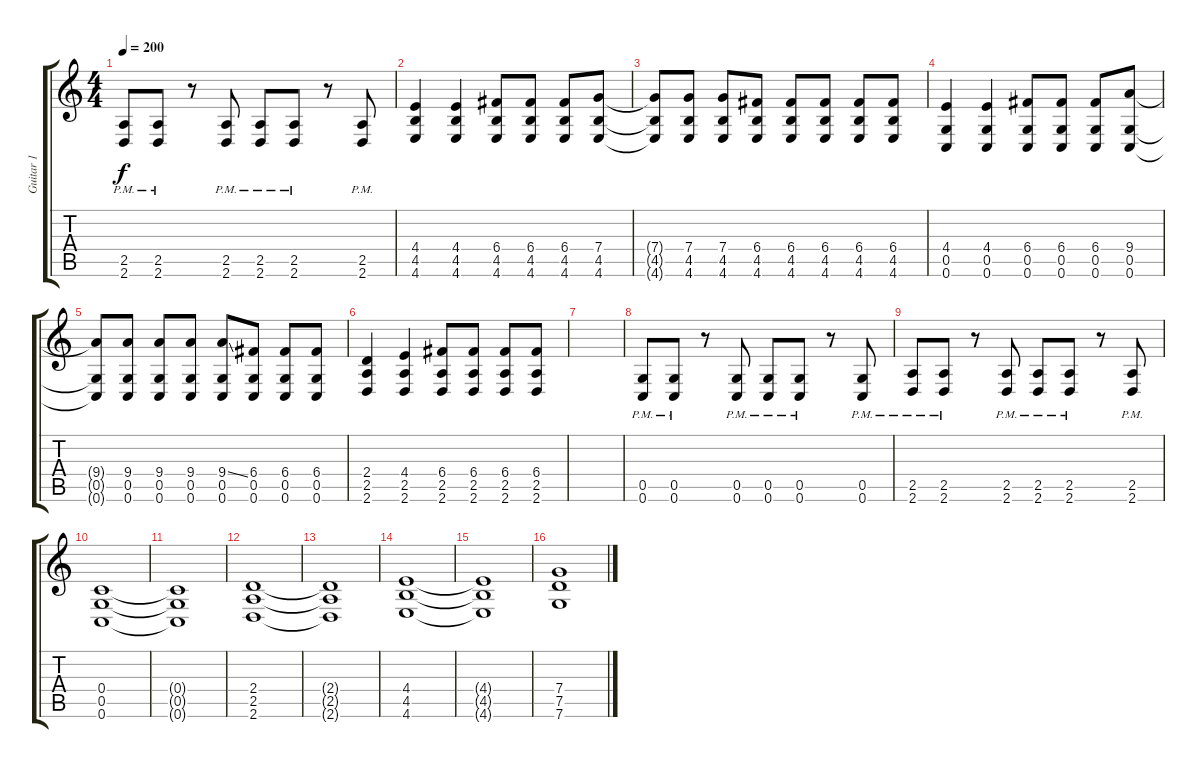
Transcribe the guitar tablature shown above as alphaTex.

\track ("Guitar 1" "Guitar 1") {instrument distortionguitar}
\staff {score tabs}
\tuning (D4 A3 F3 C3 G2 C2) {hide}
\ts (4 4)
\tempo 200
\clef g2
\ks c
(2.5{pm} 2.6{pm}).8{dy f} (2.5{pm} 2.6{pm}).8 r.8 (2.5{pm} 2.6{pm}).8 (2.5{pm} 2.6{pm}).8 (2.5{pm} 2.6{pm}).8 r.8 (2.5{pm} 2.6{pm}).8 |
(4.4 4.5 4.6).4 (4.4 4.5 4.6).4 (6.4 4.5 4.6).8 (6.4 4.5 4.6).8 (6.4 4.5 4.6).8 (7.4 4.5 4.6).8 |
(7.4{t} 4.5{t} 4.6{t}).8 (7.4 4.5 4.6).8 (7.4 4.5 4.6).8 (6.4 4.5 4.6).8 (6.4 4.5 4.6).8 (6.4 4.5 4.6).8 (6.4 4.5 4.6).8 (6.4 4.5 4.6).8 |
(4.4 0.5 0.6).4 (4.4 0.5 0.6).4 (6.4 0.5 0.6).8 (6.4 0.5 0.6).8 (6.4 0.5 0.6).8 (9.4 0.5 0.6).8 |
(9.4{t} 0.5{t} 0.6{t}).8 (9.4 0.5 0.6).8 (9.4 0.5 0.6).8 (9.4 0.5 0.6).8 (9.4{ss} 0.5 0.6).8 (6.4 0.5 0.6).8 (6.4 0.5 0.6).8 (6.4 0.5 0.6).8 |
(2.4 2.5 2.6).4 (4.4 2.5 2.6).4 (6.4 2.5 2.6).8 (6.4 2.5 2.6).8 (6.4 2.5 2.6).8 (6.4 2.5 2.6).8 |
|
(0.5{pm} 0.6{pm}).8 (0.5{pm} 0.6{pm}).8 r.8 (0.5{pm} 0.6{pm}).8 (0.5{pm} 0.6{pm}).8 (0.5{pm} 0.6{pm}).8 r.8 (0.5{pm} 0.6{pm}).8 |
(2.5{pm} 2.6{pm}).8 (2.5{pm} 2.6{pm}).8 r.8 (2.5{pm} 2.6{pm}).8 (2.5{pm} 2.6{pm}).8 (2.5{pm} 2.6{pm}).8 r.8 (2.5{pm} 2.6{pm}).8 |
(0.4 0.5 0.6).1 |
(0.4{t} 0.5{t} 0.6{t}).1 |
(2.4 2.5 2.6).1 |
(2.4{t} 2.5{t} 2.6{t}).1 |
(4.4 4.5 4.6).1 |
(4.4{t} 4.5{t} 4.6{t}).1 |
(7.4 7.5 7.6).1
